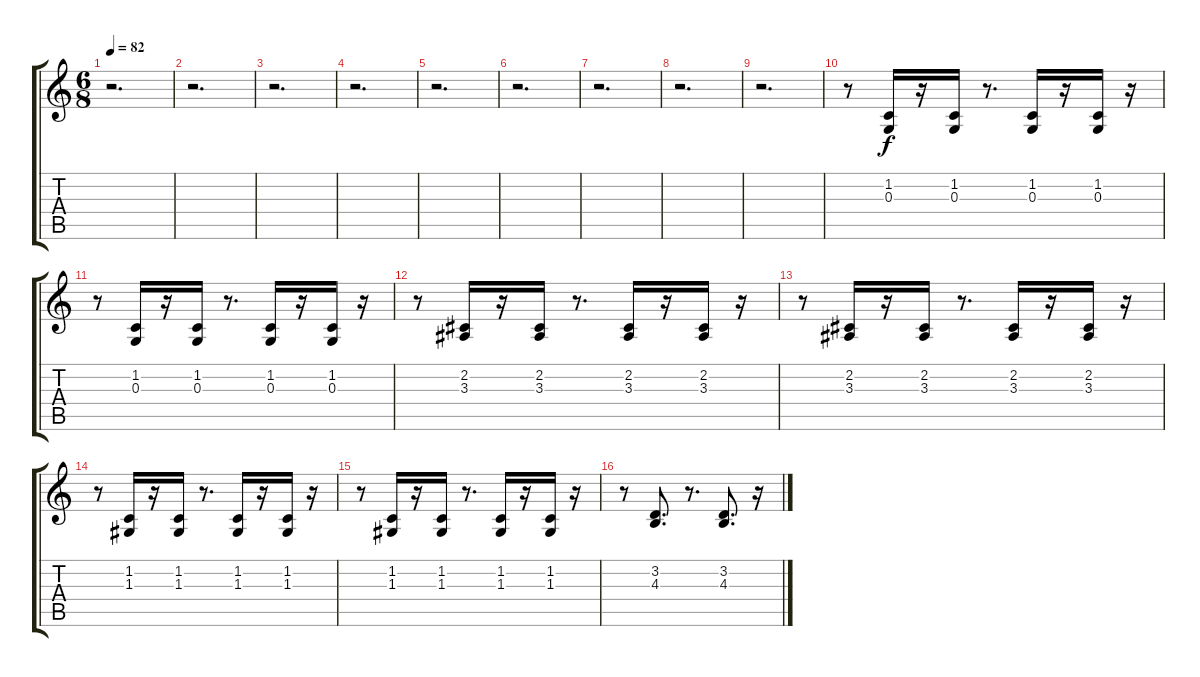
\track "" {instrument frenchhorn}
\staff {score tabs}
\tuning (E4 B3 G3 D3 A2 E2) {hide}
\ts (6 8)
\tempo 82
\clef g2
\ks c
r.2{d dy f} |
r.2{d} |
r.2{d} |
r.2{d} |
r.2{d} |
r.2{d} |
r.2{d} |
r.2{d} |
r.2{d} |
r.8 (1.2 0.3).16 r.16 (1.2 0.3).16 r.8{d} (1.2 0.3).16 r.16 (1.2 0.3).16 r.16 |
r.8 (1.2 0.3).16 r.16 (1.2 0.3).16 r.8{d} (1.2 0.3).16 r.16 (1.2 0.3).16 r.16 |
r.8 (2.2 3.3).16 r.16 (2.2 3.3).16 r.8{d} (2.2 3.3).16 r.16 (2.2 3.3).16 r.16 |
r.8 (2.2 3.3).16 r.16 (2.2 3.3).16 r.8{d} (2.2 3.3).16 r.16 (2.2 3.3).16 r.16 |
r.8 (1.2 1.3).16 r.16 (1.2 1.3).16 r.8{d} (1.2 1.3).16 r.16 (1.2 1.3).16 r.16 |
r.8 (1.2 1.3).16 r.16 (1.2 1.3).16 r.8{d} (1.2 1.3).16 r.16 (1.2 1.3).16 r.16 |
r.8 (3.2 4.3).8{d} r.8{d} (3.2 4.3).8{d} r.16
